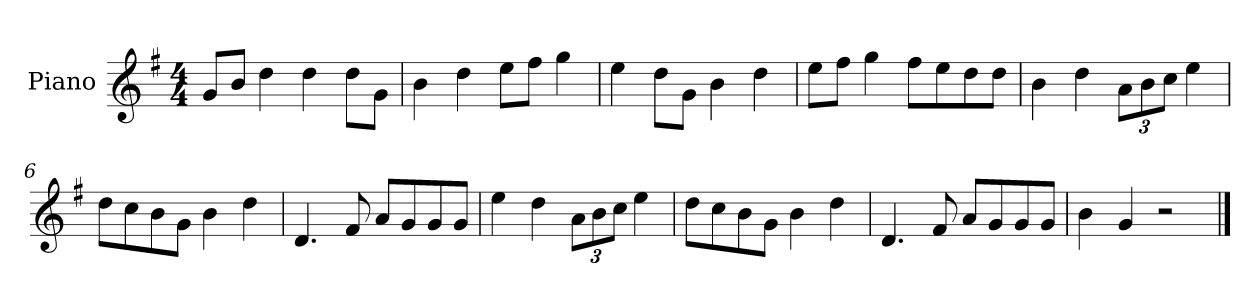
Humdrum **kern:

**kern
*part1
*staff1
*I"Piano
*I'P-no
*clefG2
*k[f#]
*M4/4
*MM90
=1
8g/L
8b/J
4dd\
4dd\
8dd\L
8g\J
=2
4b\
4dd\
8ee\L
8ff#\J
4gg\
=3
4ee\
8dd\L
8g\J
4b\
4dd\
=4
8ee\L
8ff#\J
4gg\
8ff#\L
8ee\
8dd\
8dd\J
=5
4b\
4dd\
*Xbrackettup
12a\L
12b\
12cc\J
4ee\
=6
8dd\L
8cc\
8b\
8g\J
4b\
4dd\
!!LO:LB:g=z
=7
4.d/
8f#/
8a/L
8g/
8g/
8g/J
=8
4ee\
4dd\
12a\L
12b\
12cc\J
4ee\
=9
8dd\L
8cc\
8b\
8g\J
4b\
4dd\
=10
4.d/
8f#/
8a/L
8g/
8g/
8g/J
=11
4b\
4g/
2r
==
*-
